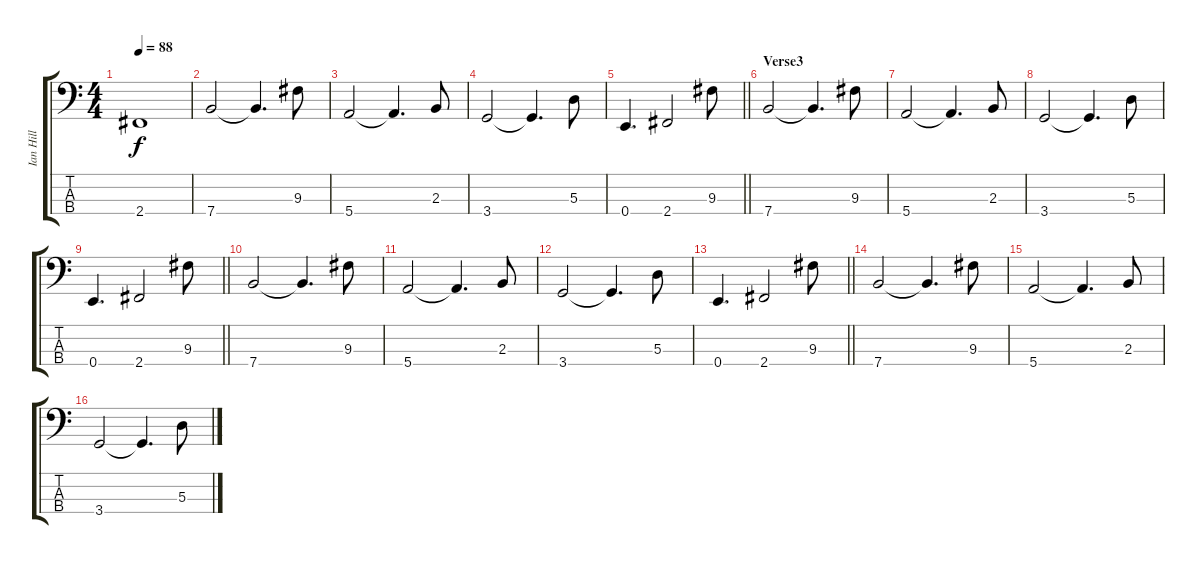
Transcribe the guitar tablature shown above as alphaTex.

\track ("Ian Hill" "Ian Hill") {instrument electricbasspick}
\staff {score tabs}
\tuning (G2 D2 A1 E1) {hide}
\ts (4 4)
\tempo 88
\clef f4
\ks c
2.4.1{dy f} |
7.4.2 7.4{t}.4{d} 9.3.8 |
5.4.2 5.4{t}.4{d} 2.3.8 |
3.4.2 3.4{t}.4{d} 5.3.8 |
\barLineRight lightlight
0.4.4{d} 2.4.2 9.3.8 |
\section ("" "Verse3")
7.4.2 7.4{t}.4{d} 9.3.8 |
5.4.2 5.4{t}.4{d} 2.3.8 |
3.4.2 3.4{t}.4{d} 5.3.8 |
\barLineRight lightlight
0.4.4{d} 2.4.2 9.3.8 |
7.4.2 7.4{t}.4{d} 9.3.8 |
5.4.2 5.4{t}.4{d} 2.3.8 |
3.4.2 3.4{t}.4{d} 5.3.8 |
\barLineRight lightlight
0.4.4{d} 2.4.2 9.3.8 |
7.4.2 7.4{t}.4{d} 9.3.8 |
5.4.2 5.4{t}.4{d} 2.3.8 |
3.4.2 3.4{t}.4{d} 5.3.8
